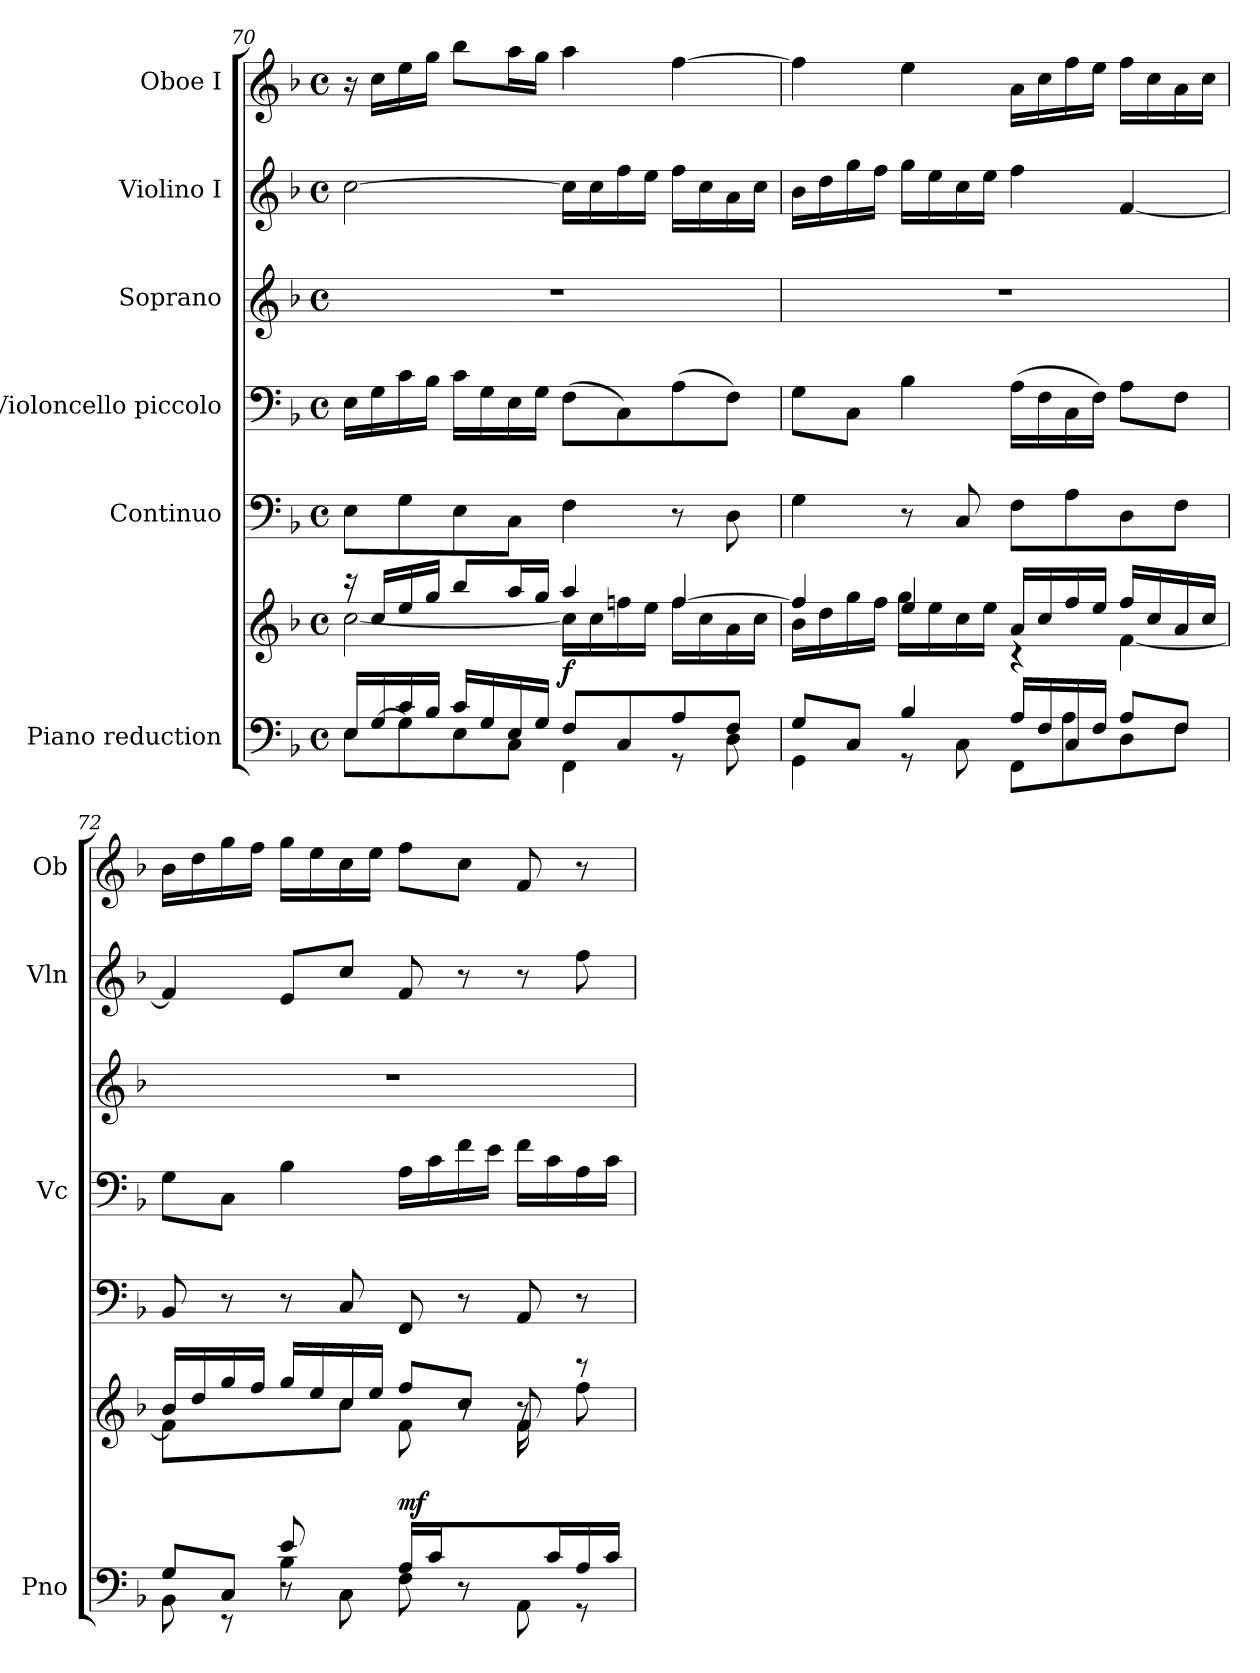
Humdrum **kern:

**kern	**kern	**dynam	**kern	**kern	**kern	**kern	**kern
*part6	*part6	*part6	*part5	*part4	*part3	*part2	*part1
*staff7	*staff6	*staff6/7	*staff5	*staff4	*staff3	*staff2	*staff1
*I"Piano reduction	*	*	*I"Continuo	*I"Violoncello piccolo	*I"Soprano	*I"Violino I	*I"Oboe I
*I'Pno	*	*	*	*I'Vc	*	*I'Vln	*I'Ob
*clefF4	*clefG2	*	*clefF4	*clefF4	*clefG2	*clefG2	*clefG2
*k[b-]	*k[b-]	*	*k[b-]	*k[b-]	*k[b-]	*k[b-]	*k[b-]
*M4/4	*M4/4	*	*M4/4	*M4/4	*M4/4	*M4/4	*M4/4
*met(c)	*met(c)	*	*met(c)	*met(c)	*met(c)	*met(c)	*met(c)
=70	=70	=70	=70	=70	=70	=70	=70
*^	*^	*	*	*	*	*	*
16E/LL	8E\L	16r	[2cc\	.	8E\L	16E\LL	1r	[2cc\	16r
[<16G/	.	16cc/LL	.	.	.	16G\	.	.	16cc\LL
16c/	8G\]	16ee/	.	.	8G\	16c\	.	.	16ee\
16B-/JJ	.	16gg/JJ	.	.	.	16B-\JJ	.	.	16gg\JJ
16c/LL	8E\	8bb-/L	.	.	8E\	16c\LL	.	.	8bb-\L
16G/	.	.	.	.	.	16G\	.	.	.
16E/	8C\J	16aa/L	.	.	8C\J	16E\	.	.	16aa\L
16G/JJ	.	16gg/JJ	.	.	.	16G\JJ	.	.	16gg\JJ
!	!	!	!	!LO:DY:b	!	!	!	!	!
8F/L	4FF\	4aa/	16cc\LL]	f	4F\	(8F\L	.	16cc\LL]	4aa\
.	.	.	16cc\	.	.	.	.	16cc\	.
8C/	.	.	16ffn\	.	.	8C\)	.	16ff\	.
.	.	.	16ee\JJ	.	.	.	.	16ee\JJ	.
8A/	8r	[4ff/	16ff\LL	.	8r	(8A\	.	16ff\LL	[4ff\
.	.	.	16cc\	.	.	.	.	16cc\	.
8F/J	8D\	.	16a\	.	8D\	8F\J)	.	16a\	.
.	.	.	16cc\JJ	.	.	.	.	16cc\JJ	.
=71	=71	=71	=71	=71	=71	=71	=71	=71	=71
8G/L	4GG\	4ff/]	16b-\LL	.	4G\	8G\L	1r	16b-\LL	4ff\]
.	.	.	16dd\	.	.	.	.	16dd\	.
8C/J	.	.	16gg\	.	.	8C\J	.	16gg\	.
.	.	.	16ff\JJ	.	.	.	.	16ff\JJ	.
4B-/	8r	4ee/	16gg\LL	.	8r	4B-\	.	16gg\LL	4ee\
.	.	.	16ee\	.	.	.	.	16ee\	.
.	8C\	.	16cc\	.	8C/	.	.	16cc\	.
.	.	.	16ee\JJ	.	.	.	.	16ee\JJ	.
16A/LL	8FF\L	16a/LL	4r	.	8F\L	(16A\LL	.	4ff\	16a\LL
16F/	.	16cc/	.	.	.	16F\	.	.	16cc\
16C/	8A\	16ff/	.	.	8A\	16C\	.	.	16ff\
16F/JJ	.	16ee/JJ	.	.	.	16F\JJ)	.	.	16ee\JJ
8A/L	8D\	16ff/LL	[4f\	.	8D\	8A\L	.	[4f/	16ff\LL
.	.	16cc/	.	.	.	.	.	.	16cc\
8F/J	8F\J	16a/	.	.	8F\J	8F\J	.	.	16a\
.	.	16cc/JJ	.	.	.	.	.	.	16cc\JJ
=72	=72	=72	=72	=72	=72	=72	=72	=72	=72
*	*^	*	*^	*	*	*	*	*	*
4ryy	8G/L	8BB-\	16b-/LL	4f\]	8ryy	.	8BB-/	8G\L	1r	4f/]	16b-\LL
.	.	.	16dd/	.	.	.	.	.	.	.	16dd\
*	*	*	*	*v	*v	*	*	*	*	*	*
.	8C/J	8r	16gg/	.	.	8r	8C\J	.	.	16gg\
.	.	.	16ff/JJ	.	.	.	.	.	.	16ff\JJ
8e/L	4B-\	8r	16gg/LL	8ryy	.	8r	4B-\	.	8e/L	16gg\LL
.	.	.	16ee/	.	.	.	.	.	.	16ee\
2ryy	.	8C\	16cc/	8cc\J	.	8C/	.	.	8cc/J	16cc\
.	.	.	16ee/JJ	.	.	.	.	.	.	16ee\JJ
!	!	!	!	!	!LO:DY:b	!	!	!	!	!
.	16A/LL	8F\	8ff/L	8f\	mf	8FF/	16A\LL	.	8f/	8ff\L
.	16c/	.	.	.	.	.	16c\	.	.	.
*	*	*	*	*^	*	*	*	*	*	*
.	8.ryy	8r	8cc/J	8r	16f\	.	8r	16f\	.	8r	8cc\J
.	.	.	.	.	16e\JJ	.	.	16e\JJ	.	.	.
.	.	8AA\	8f/	8r	16f\LL	.	8AA/	16f\LL	.	8r	8f/
.	16c/	.	.	.	8.ryy	.	.	16c\	.	.	.
8ryy	16A/	8r	8r	8ff\	.	.	8r	16A\	.	8ff\	8r
.	16c/JJ	.	.	.	.	.	.	16c\JJ	.	.	.
*v	*v	*v	*	*	*	*	*	*	*	*	*
*	*v	*v	*v	*	*	*	*	*	*
=	=	=	=	=	=	=	=
*-	*-	*-	*-	*-	*-	*-	*-
